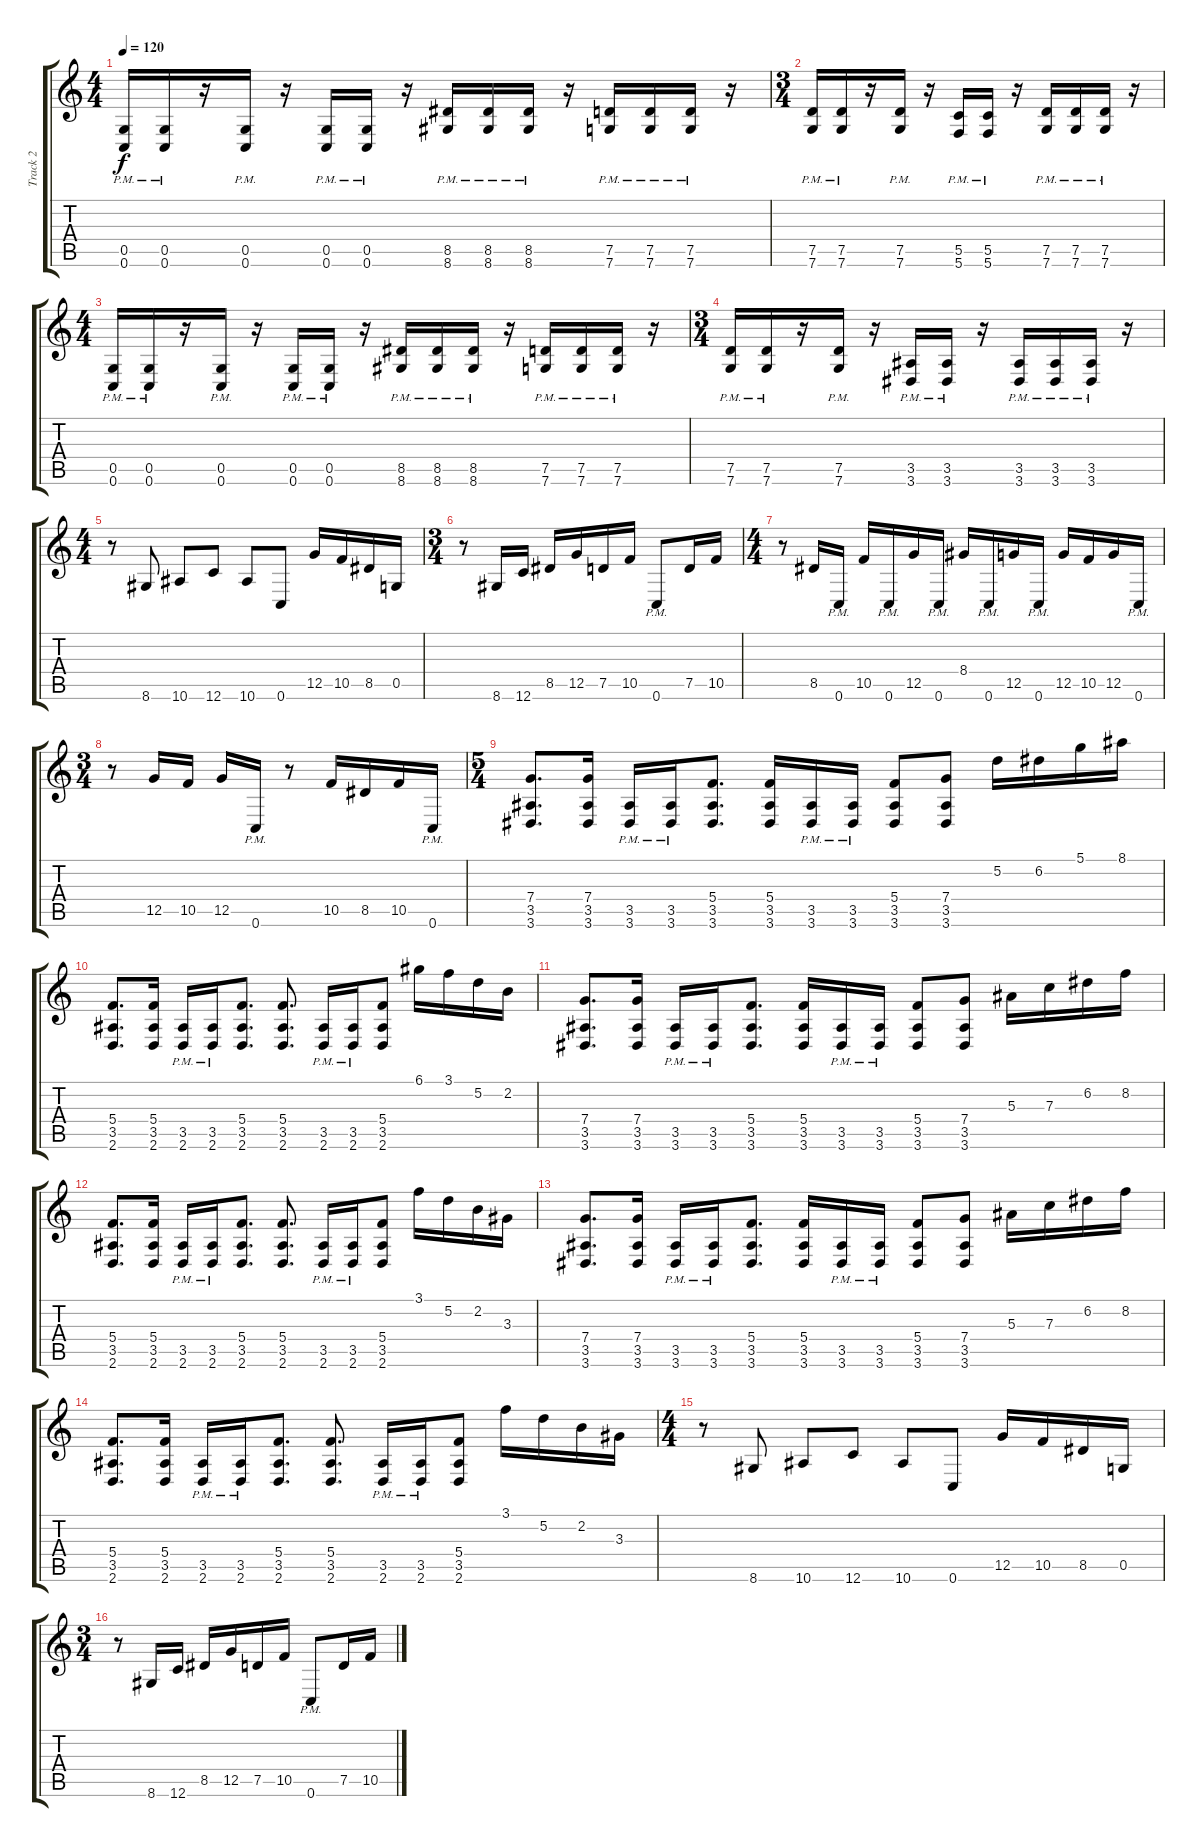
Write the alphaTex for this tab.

\track ("Track 2" "Track 2") {instrument distortionguitar}
\staff {score tabs}
\tuning (D4 A3 F3 C3 G2 C2) {hide}
\ts (4 4)
\tempo 120
\clef g2
\ks c
(0.5{pm} 0.6{pm}).16{dy f} (0.5{pm} 0.6{pm}).16 r.16 (0.5{pm} 0.6{pm}).16 r.16 (0.5{pm} 0.6{pm}).16 (0.5{pm} 0.6{pm}).16 r.16 (8.5{pm} 8.6{pm}).16 (8.5{pm} 8.6{pm}).16 (8.5{pm} 8.6{pm}).16 r.16 (7.5{pm} 7.6{pm}).16 (7.5{pm} 7.6{pm}).16 (7.5{pm} 7.6{pm}).16 r.16 |
\ts (3 4)
(7.5{pm} 7.6{pm}).16 (7.5{pm} 7.6{pm}).16 r.16 (7.5{pm} 7.6{pm}).16 r.16 (5.5{pm} 5.6{pm}).16 (5.5{pm} 5.6{pm}).16 r.16 (7.5{pm} 7.6{pm}).16 (7.5{pm} 7.6{pm}).16 (7.5{pm} 7.6{pm}).16 r.16 |
\ts (4 4)
(0.5{pm} 0.6{pm}).16 (0.5{pm} 0.6{pm}).16 r.16 (0.5{pm} 0.6{pm}).16 r.16 (0.5{pm} 0.6{pm}).16 (0.5{pm} 0.6{pm}).16 r.16 (8.5{pm} 8.6{pm}).16 (8.5{pm} 8.6{pm}).16 (8.5{pm} 8.6{pm}).16 r.16 (7.5{pm} 7.6{pm}).16 (7.5{pm} 7.6{pm}).16 (7.5{pm} 7.6{pm}).16 r.16 |
\ts (3 4)
(7.5{pm} 7.6{pm}).16 (7.5{pm} 7.6{pm}).16 r.16 (7.5{pm} 7.6{pm}).16 r.16 (3.5{pm} 3.6{pm}).16 (3.5{pm} 3.6{pm}).16 r.16 (3.5{pm} 3.6{pm}).16 (3.5{pm} 3.6{pm}).16 (3.5{pm} 3.6{pm}).16 r.16 |
\ts (4 4)
r.8 8.6.8 10.6.8 12.6.8 10.6.8 0.6.8 12.5.16 10.5.16 8.5.16 0.5.16 |
\ts (3 4)
r.8 8.6.16 12.6.16 8.5.16 12.5.16 7.5.16 10.5.16 0.6{pm}.8 7.5.16 10.5.16 |
\ts (4 4)
r.8 8.5.16 0.6{pm}.16 10.5.16 0.6{pm}.16 12.5.16 0.6{pm}.16 8.4.16 0.6{pm}.16 12.5.16 0.6{pm}.16 12.5.16 10.5.16 12.5.16 0.6{pm}.16 |
\ts (3 4)
r.8 12.5.16 10.5.16 12.5.16 0.6{pm}.16 r.8 10.5.16 8.5.16 10.5.16 0.6{pm}.16 |
\ts (5 4)
(7.4 3.5 3.6).8{d} (7.4 3.5 3.6).16 (3.5{pm} 3.6{pm}).16 (3.5{pm} 3.6{pm}).16 (5.4 3.5 3.6).8{d} (5.4 3.5 3.6).16 (3.5{pm} 3.6{pm}).16 (3.5{pm} 3.6{pm}).16 (5.4 3.5 3.6).8 (7.4 3.5 3.6).8 5.2.16 6.2.16 5.1.16 8.1.16 |
(5.4 3.5 2.6).8{d} (5.4 3.5 2.6).16 (3.5{pm} 2.6{pm}).16 (3.5{pm} 2.6{pm}).16 (5.4 3.5 2.6).8{d} (5.4 3.5 2.6).8{d} (3.5{pm} 2.6{pm}).16 (3.5{pm} 2.6{pm}).16 (5.4 3.5 2.6).8 6.1.16 3.1.16 5.2.16 2.2.16 |
(7.4 3.5 3.6).8{d} (7.4 3.5 3.6).16 (3.5{pm} 3.6{pm}).16 (3.5{pm} 3.6{pm}).16 (5.4 3.5 3.6).8{d} (5.4 3.5 3.6).16 (3.5{pm} 3.6{pm}).16 (3.5{pm} 3.6{pm}).16 (5.4 3.5 3.6).8 (7.4 3.5 3.6).8 5.3.16 7.3.16 6.2.16 8.2.16 |
(5.4 3.5 2.6).8{d} (5.4 3.5 2.6).16 (3.5{pm} 2.6{pm}).16 (3.5{pm} 2.6{pm}).16 (5.4 3.5 2.6).8{d} (5.4 3.5 2.6).8{d} (3.5{pm} 2.6{pm}).16 (3.5{pm} 2.6{pm}).16 (5.4 3.5 2.6).8 3.1.16 5.2.16 2.2.16 3.3.16 |
(7.4 3.5 3.6).8{d} (7.4 3.5 3.6).16 (3.5{pm} 3.6{pm}).16 (3.5{pm} 3.6{pm}).16 (5.4 3.5 3.6).8{d} (5.4 3.5 3.6).16 (3.5{pm} 3.6{pm}).16 (3.5{pm} 3.6{pm}).16 (5.4 3.5 3.6).8 (7.4 3.5 3.6).8 5.3.16 7.3.16 6.2.16 8.2.16 |
(5.4 3.5 2.6).8{d} (5.4 3.5 2.6).16 (3.5{pm} 2.6{pm}).16 (3.5{pm} 2.6{pm}).16 (5.4 3.5 2.6).8{d} (5.4 3.5 2.6).8{d} (3.5{pm} 2.6{pm}).16 (3.5{pm} 2.6{pm}).16 (5.4 3.5 2.6).8 3.1.16 5.2.16 2.2.16 3.3.16 |
\ts (4 4)
r.8 8.6.8 10.6.8 12.6.8 10.6.8 0.6.8 12.5.16 10.5.16 8.5.16 0.5.16 |
\ts (3 4)
r.8 8.6.16 12.6.16 8.5.16 12.5.16 7.5.16 10.5.16 0.6{pm}.8 7.5.16 10.5.16
